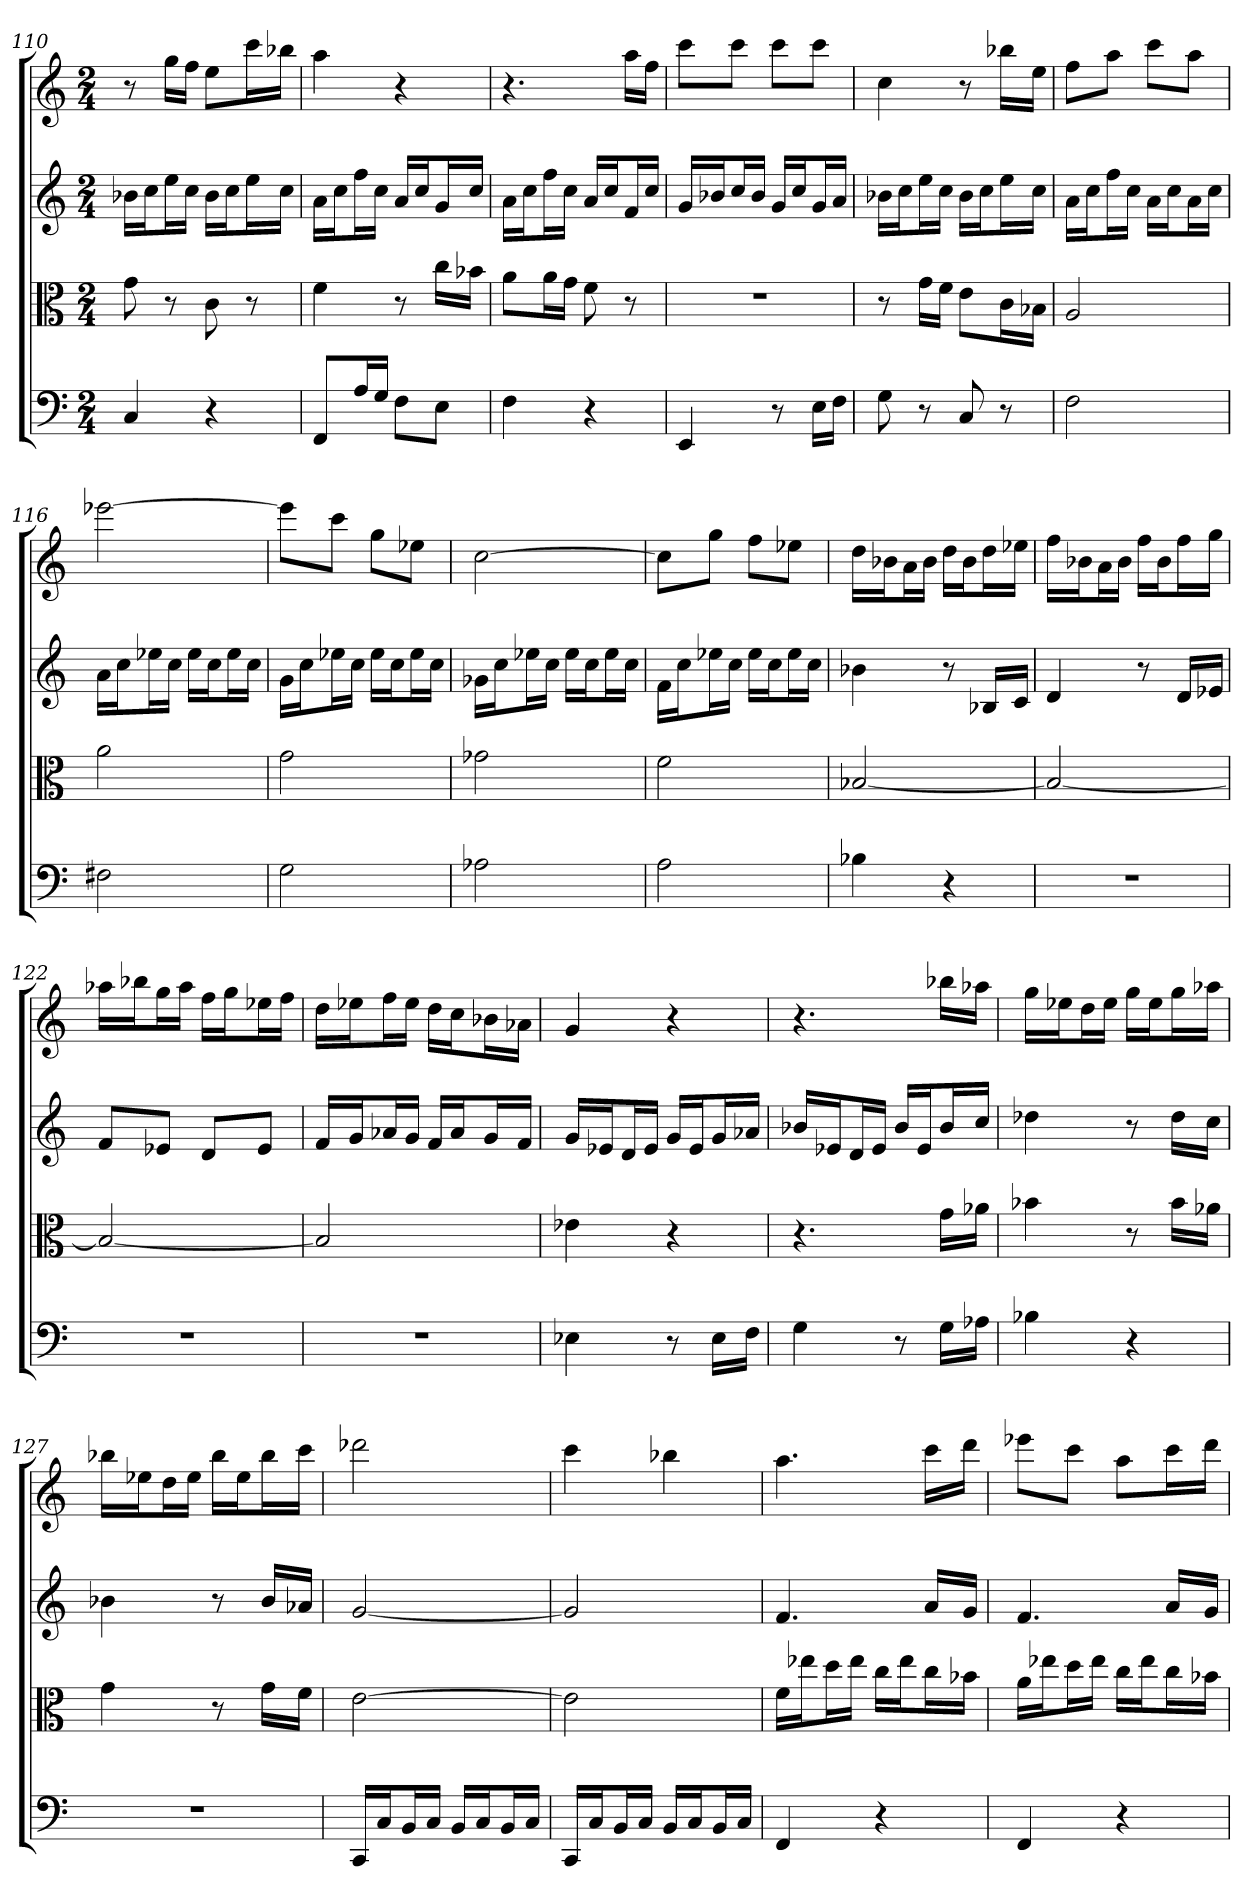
**kern	**kern	**kern	**kern
*part4	*part3	*part2	*part1
*staff4	*staff3	*staff2	*staff1
*clefF4	*clefC3	*	*
*k[]	*k[]	*k[]	*k[]
*C:	*C:	*C:	*C:
*M2/4	*M2/4	*M2/4	*M2/4
=110	=110	=110	=110
4C	8g	16b-XLL	8r
.	.	16ccJ	.
.	8r	16eeL	16ggLL
.	.	16ccJJ	16ffJJ
4r	8c	16b-LL	8eeL
.	.	16ccJ	.
.	8r	16eeL	16cccL
.	.	16ccJJ	16bb-XJJ
=111	=111	=111	=111
8FF/L	4f	16aLL	4aa
.	.	16ccJ	.
16A/L	.	16ffL	.
16G/JJ	.	16ccJJ	.
8F\L	8r	16aLL	4r
.	.	16ccJ	.
8E\J	16cc\LL	16gL	.
.	16b-X\JJ	16ccJJ	.
=112	=112	=112	=112
4F	8a\L	16aLL	4.r
.	.	16ccJ	.
.	16a\L	16ffL	.
.	16g\JJ	16ccJJ	.
4r	8f	16aLL	.
.	.	16ccJ	.
.	8r	16fL	16aaLL
.	.	16ccJJ	16ffJJ
=113	=113	=113	=113
4EE	2r	16gLL	8cccL
.	.	16b-XJ	.
.	.	16ccL	8cccJ
.	.	16b-JJ	.
8r	.	16gLL	8cccL
.	.	16ccJ	.
16E\LL	.	16gL	8cccJ
16F\JJ	.	16aJJ	.
=114	=114	=114	=114
8G	8r	16b-XLL	4cc
.	.	16ccJ	.
8r	16g\LL	16eeL	.
.	16f\JJ	16ccJJ	.
8C	8e\L	16b-LL	8r
.	.	16ccJ	.
8r	16c\L	16eeL	16bb-XLL
.	16B-X\JJ	16ccJJ	16eeJJ
=115	=115	=115	=115
2F	2A	16aLL	8ffL
.	.	16ccJ	.
.	.	16ffL	8aaJ
.	.	16ccJJ	.
.	.	16aLL	8cccL
.	.	16ccJ	.
.	.	16aL	8aaJ
.	.	16ccJJ	.
=116	=116	=116	=116
2F#X	2a	16aLL	[2eee-X
.	.	16ccJ	.
.	.	16ee-XL	.
.	.	16ccJJ	.
.	.	16ee-LL	.
.	.	16ccJ	.
.	.	16ee-L	.
.	.	16ccJJ	.
=117	=117	=117	=117
2G	2g	16gLL	8eee-L]
.	.	16ccJ	.
.	.	16ee-XL	8cccJ
.	.	16ccJJ	.
.	.	16ee-LL	8ggL
.	.	16ccJ	.
.	.	16ee-L	8ee-XJ
.	.	16ccJJ	.
=118	=118	=118	=118
2A-X	2g-X	16g-XLL	[2cc
.	.	16ccJ	.
.	.	16ee-XL	.
.	.	16ccJJ	.
.	.	16ee-LL	.
.	.	16ccJ	.
.	.	16ee-L	.
.	.	16ccJJ	.
=119	=119	=119	=119
2A	2f	16fLL	8ccL]
.	.	16ccJ	.
.	.	16ee-XL	8ggJ
.	.	16ccJJ	.
.	.	16ee-LL	8ffL
.	.	16ccJ	.
.	.	16ee-L	8ee-XJ
.	.	16ccJJ	.
=120	=120	=120	=120
4B-X	[2B-X	4b-X	16ddLL
.	.	.	16b-XJ
.	.	.	16aL
.	.	.	16b-JJ
4r	.	8r	16ddLL
.	.	.	16b-J
.	.	16B-XLL	16ddL
.	.	16cJJ	16ee-XJJ
=121	=121	=121	=121
2r	2B-_	4d	16ffLL
.	.	.	16b-XJ
.	.	.	16aL
.	.	.	16b-JJ
.	.	8r	16ffLL
.	.	.	16b-J
.	.	16dLL	16ffL
.	.	16e-XJJ	16ggJJ
=122	=122	=122	=122
2r	2B-_	8fL	16aa-XLL
.	.	.	16bb-XJ
.	.	8e-XJ	16ggL
.	.	.	16aa-JJ
.	.	8dL	16ffLL
.	.	.	16ggJ
.	.	8e-J	16ee-XL
.	.	.	16ffJJ
=123	=123	=123	=123
2r	2B-]	16fLL	16ddLL
.	.	16gJ	16ee-XJ
.	.	16a-XL	16ffL
.	.	16gJJ	16ee-JJ
.	.	16fLL	16ddLL
.	.	16a-J	16ccJ
.	.	16gL	16b-XL
.	.	16fJJ	16a-XJJ
=124	=124	=124	=124
4E-X	4e-X	16gLL	4g
.	.	16e-XJ	.
.	.	16dL	.
.	.	16e-JJ	.
8r	4r	16gLL	4r
.	.	16e-J	.
16E-\LL	.	16gL	.
16F\JJ	.	16a-XJJ	.
=125	=125	=125	=125
4G	4.r	16b-XLL	4.r
.	.	16e-XJ	.
.	.	16dL	.
.	.	16e-JJ	.
8r	.	16b-LL	.
.	.	16e-J	.
16G\LL	16g\LL	16b-L	16bb-XLL
16A-X\JJ	16a-X\JJ	16ccJJ	16aa-XJJ
=126	=126	=126	=126
4B-X	4b-X	4dd-X	16ggLL
.	.	.	16ee-XJ
.	.	.	16ddL
.	.	.	16ee-JJ
4r	8r	8r	16ggLL
.	.	.	16ee-J
.	16b-\LL	16dd-LL	16ggL
.	16a-X\JJ	16ccJJ	16aa-XJJ
=127	=127	=127	=127
2r	4g	4b-X	16bb-XLL
.	.	.	16ee-XJ
.	.	.	16ddL
.	.	.	16ee-JJ
.	8r	8r	16bb-LL
.	.	.	16ee-J
.	16g\LL	16b-LL	16bb-L
.	16f\JJ	16a-XJJ	16cccJJ
=128	=128	=128	=128
16CC/LL	[2e	[2g	2ddd-X
16C/J	.	.	.
16BB/L	.	.	.
16C/JJ	.	.	.
16BB/LL	.	.	.
16C/J	.	.	.
16BB/L	.	.	.
16C/JJ	.	.	.
=129	=129	=129	=129
16CC/LL	2e]	2g]	4ccc
16C/J	.	.	.
16BB/L	.	.	.
16C/JJ	.	.	.
16BB/LL	.	.	4bb-X
16C/J	.	.	.
16BB/L	.	.	.
16C/JJ	.	.	.
=130	=130	=130	=130
4FF	16f\LL	4.f	4.aa
.	16ee-X\J	.	.
.	16dd\L	.	.
.	16ee-\JJ	.	.
4r	16cc\LL	.	.
.	16ee-\J	.	.
.	16cc\L	16aLL	16cccLL
.	16b-X\JJ	16gJJ	16dddJJ
=131	=131	=131	=131
4FF	16a\LL	4.f	8eee-XL
.	16ee-X\J	.	.
.	16dd\L	.	8cccJ
.	16ee-\JJ	.	.
4r	16cc\LL	.	8aaL
.	16ee-\J	.	.
.	16cc\L	16aLL	16cccL
.	16b-X\JJ	16gJJ	16dddJJ
=	=	=	=
*-	*-	*-	*-
